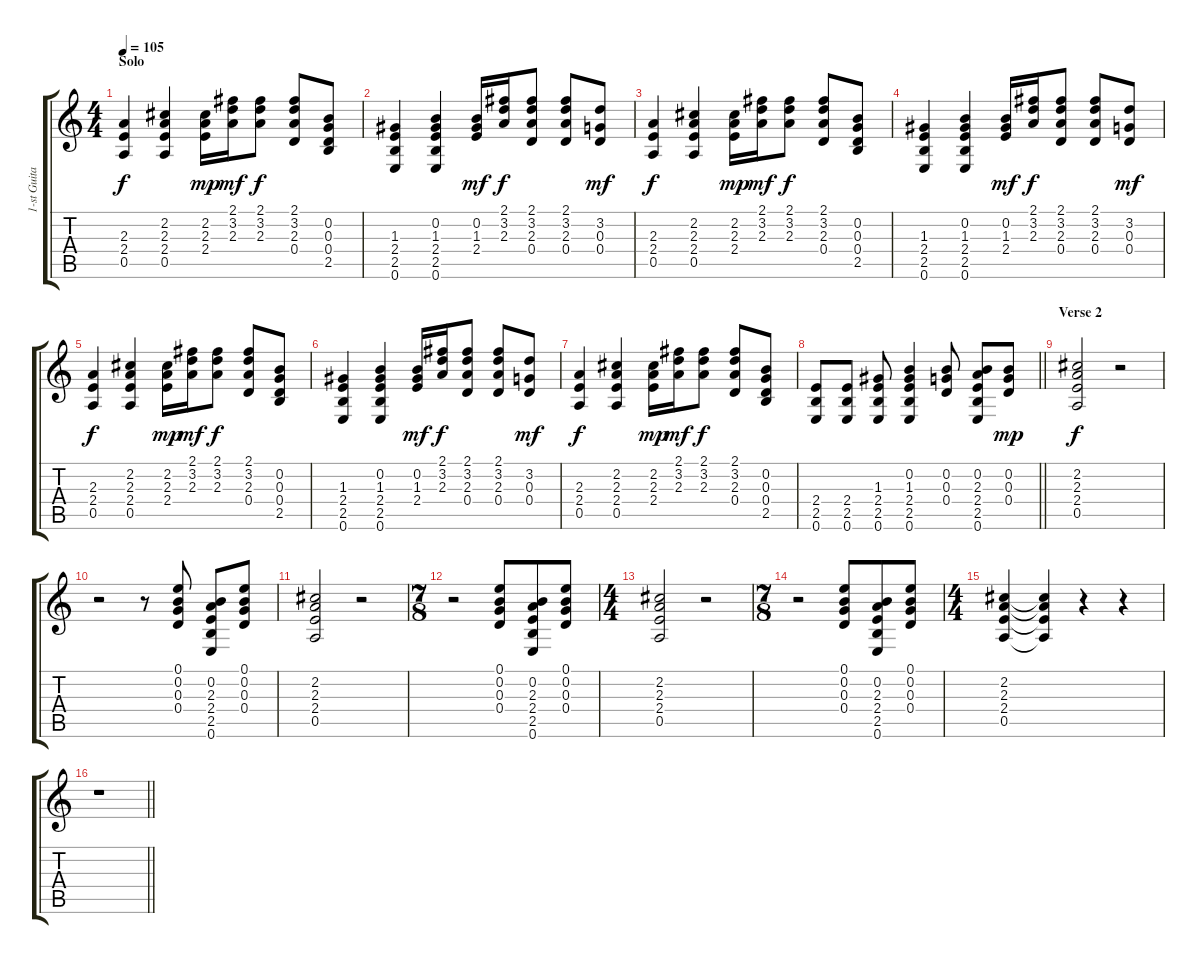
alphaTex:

\track ("1-st Guitar" "1-st Guita") {instrument distortionguitar}
\staff {score tabs}
\tuning (E4 B3 G3 D3 A2 E2) {hide}
\ts (4 4)
\section ("" "Solo")
\tempo 105
\clef g2
\ks c
(2.3 2.4 0.5).4{dy f volume 9} (2.2 2.3 2.4 0.5).4 (2.2 2.3 2.4).16{dy mp} (2.1 3.2 2.3).16{dy mf} (2.1 3.2 2.3).8{dy f} (2.1 3.2 2.3 0.4).8 (0.2 0.3 0.4 2.5).8 |
(1.3 2.4 2.5 0.6).4 (0.2 1.3 2.4 2.5 0.6).4 (0.2 1.3 2.4).16{dy mf} (2.1 3.2 2.3).16{dy f} (2.1 3.2 2.3 0.4).8 (2.1 3.2 2.3 0.4).8 (3.2 0.3 0.4).8{dy mf} |
(2.3 2.4 0.5).4{dy f} (2.2 2.3 2.4 0.5).4 (2.2 2.3 2.4).16{dy mp} (2.1 3.2 2.3).16{dy mf} (2.1 3.2 2.3).8{dy f} (2.1 3.2 2.3 0.4).8 (0.2 0.3 0.4 2.5).8 |
(1.3 2.4 2.5 0.6).4 (0.2 1.3 2.4 2.5 0.6).4 (0.2 1.3 2.4).16{dy mf} (2.1 3.2 2.3).16{dy f} (2.1 3.2 2.3 0.4).8 (2.1 3.2 2.3 0.4).8 (3.2 0.3 0.4).8{dy mf} |
(2.3 2.4 0.5).4{dy f} (2.2 2.3 2.4 0.5).4 (2.2 2.3 2.4).16{dy mp} (2.1 3.2 2.3).16{dy mf} (2.1 3.2 2.3).8{dy f} (2.1 3.2 2.3 0.4).8 (0.2 0.3 0.4 2.5).8 |
(1.3 2.4 2.5 0.6).4 (0.2 1.3 2.4 2.5 0.6).4 (0.2 1.3 2.4).16{dy mf} (2.1 3.2 2.3).16{dy f} (2.1 3.2 2.3 0.4).8 (2.1 3.2 2.3 0.4).8 (3.2 0.3 0.4).8{dy mf} |
(2.3 2.4 0.5).4{dy f} (2.2 2.3 2.4 0.5).4 (2.2 2.3 2.4).16{dy mp} (2.1 3.2 2.3).16{dy mf} (2.1 3.2 2.3).8{dy f} (2.1 3.2 2.3 0.4).8 (0.2 0.3 0.4 2.5).8 |
\barLineRight lightlight
(2.4 2.5 0.6).8 (2.4 2.5 0.6).8 (1.3 2.4 2.5 0.6).8 (0.2 1.3 2.4 2.5 0.6).4 (0.2 0.3 0.4).8{volume 12} (0.2 2.3 2.4 2.5 0.6).8 (0.2 0.3 0.4).8{dy mp} |
\section ("" "Verse 2")
(2.2 2.3 2.4 0.5).2{dy f} r.2 |
r.2 r.8 (0.1 0.2 0.3 0.4).8 (0.2 2.3 2.4 2.5 0.6).8 (0.1 0.2 0.3 0.4).8 |
(2.2 2.3 2.4 0.5).2 r.2 |
\ts (7 8)
r.2 (0.1 0.2 0.3 0.4).8 (0.2 2.3 2.4 2.5 0.6).8 (0.1 0.2 0.3 0.4).8 |
\ts (4 4)
(2.2 2.3 2.4 0.5).2 r.2 |
\ts (7 8)
r.2 (0.1 0.2 0.3 0.4).8 (0.2 2.3 2.4 2.5 0.6).8 (0.1 0.2 0.3 0.4).8 |
\ts (4 4)
(2.2 2.3 2.4 0.5).4 (2.2{t} 2.3{t} 2.4{t} 0.5{t}).4 r.4 r.4 |
\barLineRight lightlight
r.1
